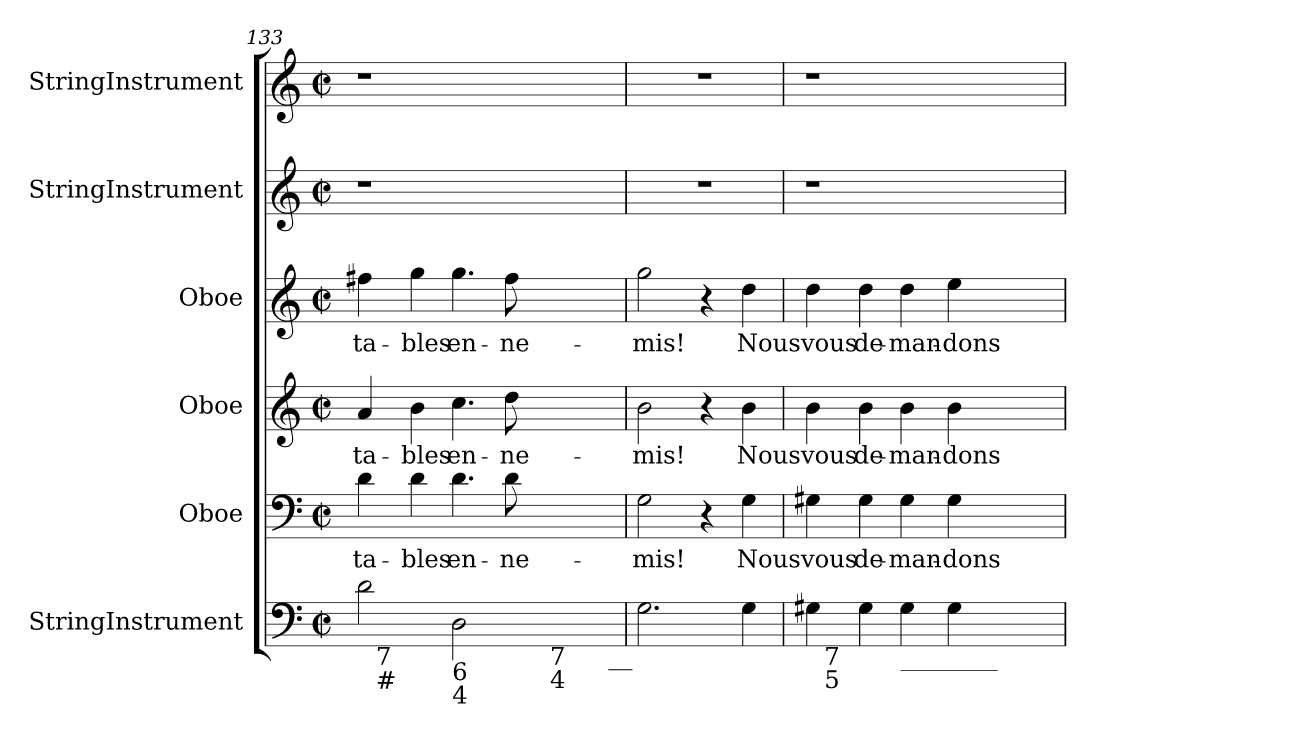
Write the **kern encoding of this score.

**kern	**kern	**text	**kern	**text	**kern	**text	**kern	**kern
*part6	*part5	*part5	*part4	*part4	*part3	*part3	*part2	*part1
*staff6	*staff5	*staff5	*staff4	*staff4	*staff3	*staff3	*staff2	*staff1
*I"StringInstrument	*I"Oboe	*	*I"Oboe	*	*I"Oboe	*	*I"StringInstrument	*I"StringInstrument
*I'Str	*I'Ob	*	*I'Ob	*	*I'Ob	*	*I'Str	*I'Str
*clefF4	*clefF4	*	*clefG2	*	*clefG2	*	*clefG2	*clefG2
*k[]	*k[]	*	*k[]	*	*k[]	*	*k[]	*k[]
*C:	*C:	*	*C:	*	*C:	*	*C:	*C:
*M2/2	*M2/2	*	*M2/2	*	*M2/2	*	*M2/2	*M2/2
*met(c|)	*met(c|)	*	*met(c|)	*	*met(c|)	*	*met(c|)	*met(c|)
=133	=133	=133	=133	=133	=133	=133	=133	=133
*^	*	*	*	*	*	*	*	*
*	*^	*	*	*	*	*	*	*	*
2d\	16ryy	1ryy	4d\	-ta-	4a/	-ta-	4ff#X\	-ta-	1r	1r
!	!LO:TX:b:t=7	!	!	!	!	!	!	!	!	!
!	!LO:TX:b:t=#	!	!	!	!	!	!	!	!	!
.	1.ryy	.	.	.	.	.	.	.	.	.
.	.	.	4d\	-bles	4b\	-bles	4gg\	-bles	.	.
!LO:TX:b:t=6\n4	!	!	!	!	!	!	!	!	!	!
2D\	.	.	4.d\	en-	4.cc\	en-	4.gg\	en-	.	.
.	.	.	8d\	-ne-	8dd\	-ne-	8ff#\	-ne-	.	.
2ryy	.	16ryy	2ryy	.	2ryy	.	2ryy	.	2ryy	2ryy
!	!	!LO:TX:b:t=7\n4	!	!	!	!	!	!	!	!
.	.	2ryy	.	.	.	.	.	.	.	.
!LO:TX:b:t=__	!	!	!	!	!	!	!	!	!	!
16ryy	.	.	16ryy	.	16ryy	.	16ryy	.	16ryy	16ryy
!	!	!LO:TX:b:t=#	!	!	!	!	!	!	!	!
*v	*v	*v	*	*	*	*	*	*	*	*
=134	=134	=134	=134	=134	=134	=134	=134	=134
2.G\	2G\	-mis!	2b\	-mis!	2gg\	-mis!	1r	1r
.	4r	.	4r	.	4r	.	.	.
4G\	4G\	Nous	4b\	Nous	4dd\	Nous	.	.
=135	=135	=135	=135	=135	=135	=135	=135	=135
!LO:TX:b:t=b	!	!	!	!	!	!	!	!
*^	*	*	*	*	*	*	*	*
4G#X\	16ryy	4G#X\	vous	4b\	vous	4dd\	vous	1r	1r
!	!LO:TX:b:t=7\n5	!	!	!	!	!	!	!	!
.	1ryy	.	.	.	.	.	.	.	.
4G#\	.	4G#\	de-	4b\	de-	4dd\	de-	.	.
!LO:TX:b:t=________	!	!	!	!	!	!	!	!	!
4G#\	.	4G#\	-man-	4b\	-man-	4dd\	-man-	.	.
4G#\	.	4G#\	-dons	4b\	-dons	4ee\	-dons	.	.
2ryy	.	2ryy	.	2ryy	.	2ryy	.	2ryy	2ryy
.	4..ryy	.	.	.	.	.	.	.	.
!	!LO:TX:b:t=6	!	!	!	!	!	!	!	!
*v	*v	*	*	*	*	*	*	*	*
=	=	=	=	=	=	=	=	=
*-	*-	*-	*-	*-	*-	*-	*-	*-
